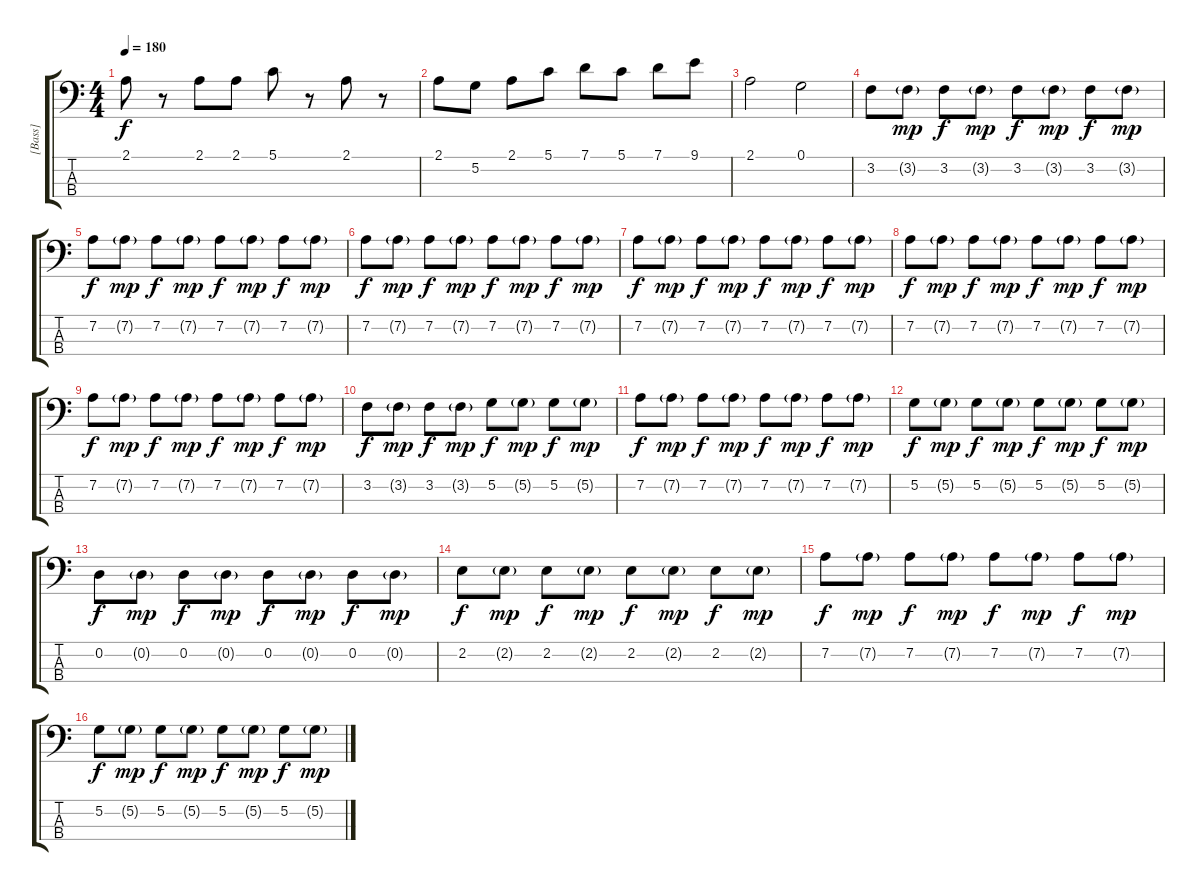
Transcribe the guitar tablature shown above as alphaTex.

\track ("[Bass]" "[Bass]") {instrument electricbassfinger}
\staff {score tabs}
\tuning (G2 D2 A1 D1) {hide}
\ts (4 4)
\tempo 180
\clef f4
\ks c
2.1.8{dy f} r.8 2.1.8 2.1.8 5.1.8 r.8 2.1.8 r.8 |
2.1.8 5.2.8 2.1.8 5.1.8 7.1.8 5.1.8 7.1.8 9.1.8 |
2.1.2 0.1.2 |
3.2.8 3.2{g}.8{dy mp} 3.2.8{dy f} 3.2{g}.8{dy mp} 3.2.8{dy f} 3.2{g}.8{dy mp} 3.2.8{dy f} 3.2{g}.8{dy mp} |
7.2.8{dy f} 7.2{g}.8{dy mp} 7.2.8{dy f} 7.2{g}.8{dy mp} 7.2.8{dy f} 7.2{g}.8{dy mp} 7.2.8{dy f} 7.2{g}.8{dy mp} |
7.2.8{dy f} 7.2{g}.8{dy mp} 7.2.8{dy f} 7.2{g}.8{dy mp} 7.2.8{dy f} 7.2{g}.8{dy mp} 7.2.8{dy f} 7.2{g}.8{dy mp} |
7.2.8{dy f} 7.2{g}.8{dy mp} 7.2.8{dy f} 7.2{g}.8{dy mp} 7.2.8{dy f} 7.2{g}.8{dy mp} 7.2.8{dy f} 7.2{g}.8{dy mp} |
7.2.8{dy f} 7.2{g}.8{dy mp} 7.2.8{dy f} 7.2{g}.8{dy mp} 7.2.8{dy f} 7.2{g}.8{dy mp} 7.2.8{dy f} 7.2{g}.8{dy mp} |
7.2.8{dy f} 7.2{g}.8{dy mp} 7.2.8{dy f} 7.2{g}.8{dy mp} 7.2.8{dy f} 7.2{g}.8{dy mp} 7.2.8{dy f} 7.2{g}.8{dy mp} |
3.2.8{dy f} 3.2{g}.8{dy mp} 3.2.8{dy f} 3.2{g}.8{dy mp} 5.2.8{dy f} 5.2{g}.8{dy mp} 5.2.8{dy f} 5.2{g}.8{dy mp} |
7.2.8{dy f} 7.2{g}.8{dy mp} 7.2.8{dy f} 7.2{g}.8{dy mp} 7.2.8{dy f} 7.2{g}.8{dy mp} 7.2.8{dy f} 7.2{g}.8{dy mp} |
5.2.8{dy f} 5.2{g}.8{dy mp} 5.2.8{dy f} 5.2{g}.8{dy mp} 5.2.8{dy f} 5.2{g}.8{dy mp} 5.2.8{dy f} 5.2{g}.8{dy mp} |
0.2.8{dy f} 0.2{g}.8{dy mp} 0.2.8{dy f} 0.2{g}.8{dy mp} 0.2.8{dy f} 0.2{g}.8{dy mp} 0.2.8{dy f} 0.2{g}.8{dy mp} |
2.2.8{dy f} 2.2{g}.8{dy mp} 2.2.8{dy f} 2.2{g}.8{dy mp} 2.2.8{dy f} 2.2{g}.8{dy mp} 2.2.8{dy f} 2.2{g}.8{dy mp} |
7.2.8{dy f} 7.2{g}.8{dy mp} 7.2.8{dy f} 7.2{g}.8{dy mp} 7.2.8{dy f} 7.2{g}.8{dy mp} 7.2.8{dy f} 7.2{g}.8{dy mp} |
5.2.8{dy f} 5.2{g}.8{dy mp} 5.2.8{dy f} 5.2{g}.8{dy mp} 5.2.8{dy f} 5.2{g}.8{dy mp} 5.2.8{dy f} 5.2{g}.8{dy mp}
